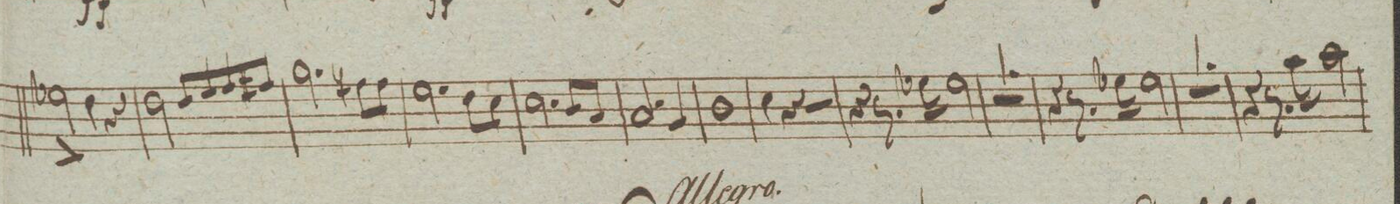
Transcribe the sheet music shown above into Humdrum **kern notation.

**kern	**dynam
*I"Clarinetto 1mo in C:	*
*clefG2	*
*k[]	*
*met(c)	*
*M4/4	*
2ee-X\	>
4dd\	]
4r	.
=7	=7
2dd\	.
8dd/L	.
8ee/	.
8ff/	.
8ff#X/J	.
=8	=8
1ryy	.
=9	=9
2.gg\	.
8ffn\L	.
8ff\J	.
=10	=10
2.ee\	.
8dd\L	.
8cc\J	.
=11	=11
2.cc\	.
8b/L	.
8a/J	.
=12	=12
2.a/	.
4g/	.
=13	=13
1b\	.
=14	=14
4cc\	.
4r	.
2r	.
=15	=15
4r	.
8.r	.
16ee-X\	.
2ee-\	.
=16	=16
1r	.
=17	=17
4r	.
8.r	.
16ee-X\	.
2ee-\	.
=18	=18
1r	.
=19	=19
4r	.
8.r	.
16aa\	.
2aa\	.
=20	=20
*-	*-
